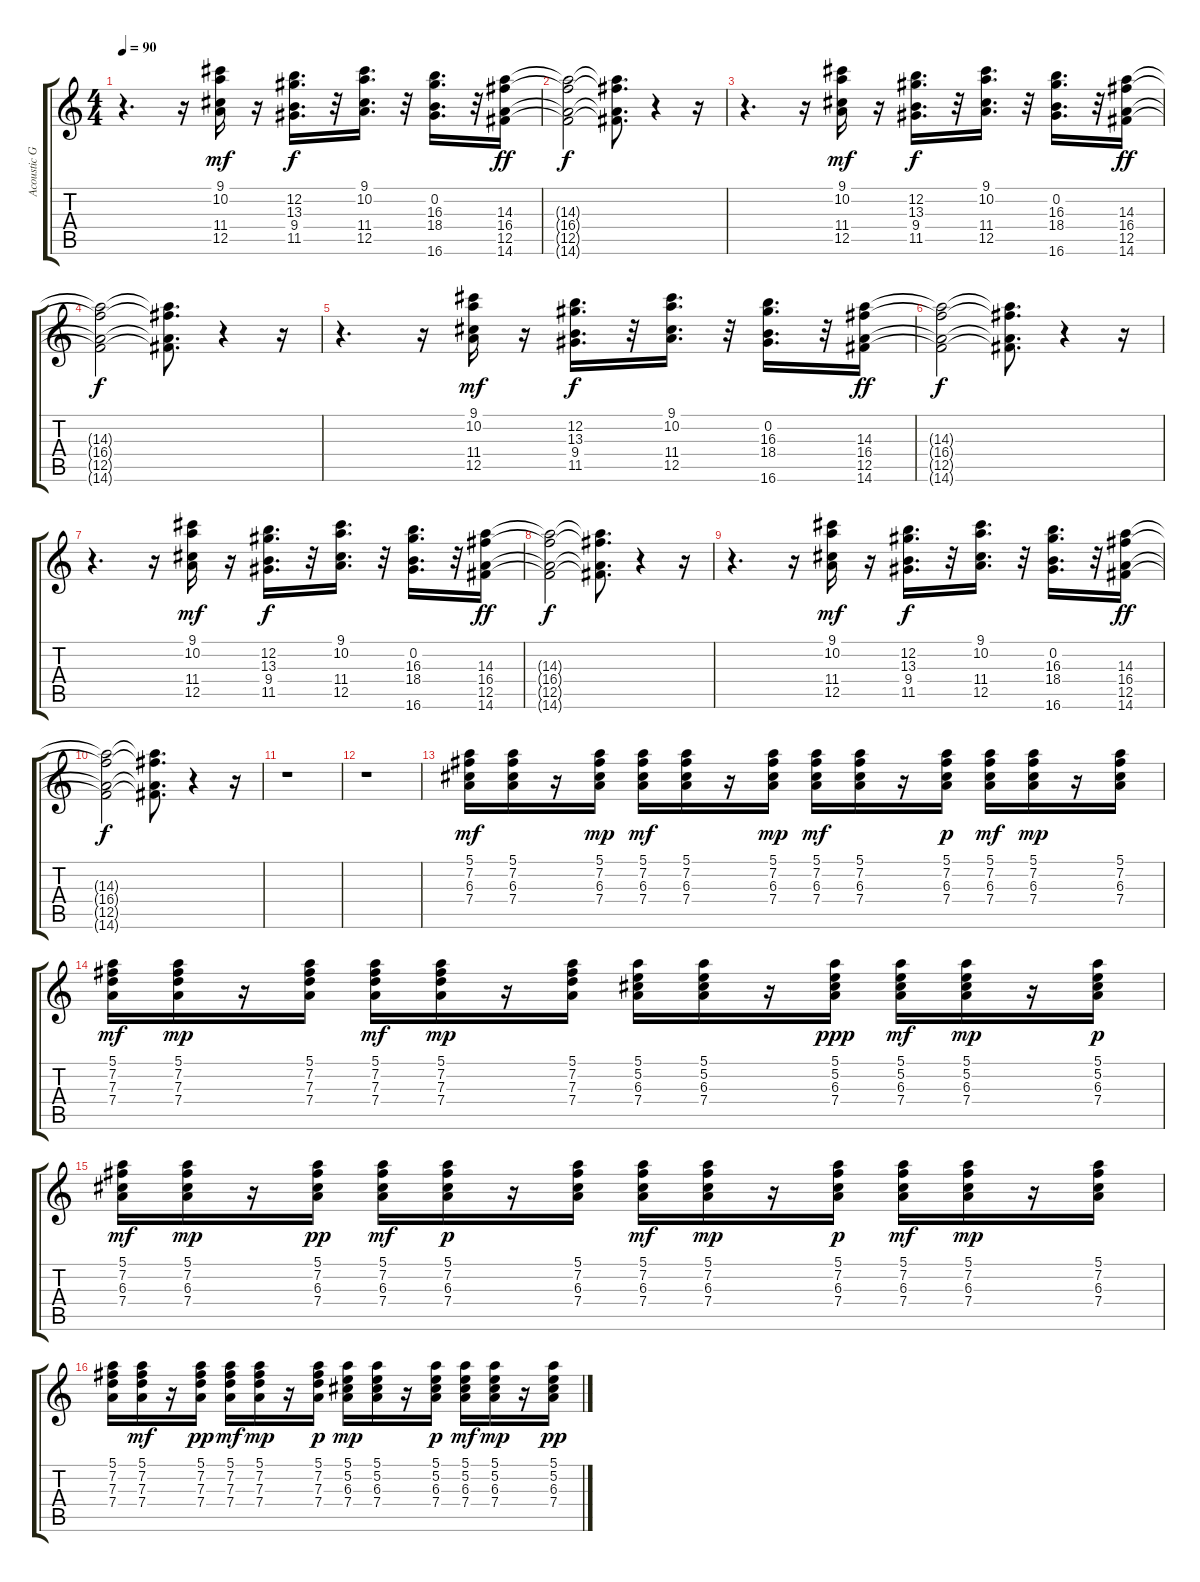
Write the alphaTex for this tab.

\track ("Acoustic Guitar 2" "Acoustic G") {instrument acousticguitarsteel}
\staff {score tabs}
\tuning (E4 B3 G3 D3 A2 E2) {hide}
\ts (4 4)
\tempo 90
\clef g2
\ks c
r.4{d dy f} r.16 (9.1 10.2 11.4 12.5).16{dy mf} r.16 (12.2 13.3 9.4 11.5).16{d dy f} r.32 (9.1 10.2 11.4 12.5).16{d} r.32 (0.2 16.3 18.4 16.6).16{d} r.32 (14.3 16.4 12.5 14.6).16{dy ff} |
(14.3{t} 16.4{t} 12.5{t} 14.6{t}).2{dy f} (14.3{t} 16.4{t} 12.5{t} 14.6{t}).8{d} r.4 r.16 |
r.4{d} r.16 (9.1 10.2 11.4 12.5).16{dy mf} r.16 (12.2 13.3 9.4 11.5).16{d dy f} r.32 (9.1 10.2 11.4 12.5).16{d} r.32 (0.2 16.3 18.4 16.6).16{d} r.32 (14.3 16.4 12.5 14.6).16{dy ff} |
(14.3{t} 16.4{t} 12.5{t} 14.6{t}).2{dy f} (14.3{t} 16.4{t} 12.5{t} 14.6{t}).8{d} r.4 r.16 |
r.4{d} r.16 (9.1 10.2 11.4 12.5).16{dy mf} r.16 (12.2 13.3 9.4 11.5).16{d dy f} r.32 (9.1 10.2 11.4 12.5).16{d} r.32 (0.2 16.3 18.4 16.6).16{d} r.32 (14.3 16.4 12.5 14.6).16{dy ff} |
(14.3{t} 16.4{t} 12.5{t} 14.6{t}).2{dy f} (14.3{t} 16.4{t} 12.5{t} 14.6{t}).8{d} r.4 r.16 |
r.4{d} r.16 (9.1 10.2 11.4 12.5).16{dy mf} r.16 (12.2 13.3 9.4 11.5).16{d dy f} r.32 (9.1 10.2 11.4 12.5).16{d} r.32 (0.2 16.3 18.4 16.6).16{d} r.32 (14.3 16.4 12.5 14.6).16{dy ff} |
(14.3{t} 16.4{t} 12.5{t} 14.6{t}).2{dy f} (14.3{t} 16.4{t} 12.5{t} 14.6{t}).8{d} r.4 r.16 |
r.4{d} r.16 (9.1 10.2 11.4 12.5).16{dy mf} r.16 (12.2 13.3 9.4 11.5).16{d dy f} r.32 (9.1 10.2 11.4 12.5).16{d} r.32 (0.2 16.3 18.4 16.6).16{d} r.32 (14.3 16.4 12.5 14.6).16{dy ff} |
(14.3{t} 16.4{t} 12.5{t} 14.6{t}).2{dy f} (14.3{t} 16.4{t} 12.5{t} 14.6{t}).8{d} r.4 r.16 |
r.1 |
r.1 |
(5.1 7.2 6.3 7.4).16{dy mf} (5.1 7.2 6.3 7.4).16 r.16 (5.1 7.2 6.3 7.4).16{dy mp} (5.1 7.2 6.3 7.4).16{dy mf} (5.1 7.2 6.3 7.4).16 r.16 (5.1 7.2 6.3 7.4).16{dy mp} (5.1 7.2 6.3 7.4).16{dy mf} (5.1 7.2 6.3 7.4).16 r.16 (5.1 7.2 6.3 7.4).16{dy p} (5.1 7.2 6.3 7.4).16{dy mf} (5.1 7.2 6.3 7.4).16{dy mp} r.16 (5.1 7.2 6.3 7.4).16 |
(5.1 7.2 7.3 7.4).16{dy mf} (5.1 7.2 7.3 7.4).16{dy mp} r.16 (5.1 7.2 7.3 7.4).16 (5.1 7.2 7.3 7.4).16{dy mf} (5.1 7.2 7.3 7.4).16{dy mp} r.16 (5.1 7.2 7.3 7.4).16 (5.1 5.2 6.3 7.4).16 (5.1 5.2 6.3 7.4).16 r.16 (5.1 5.2 6.3 7.4).16{dy ppp} (5.1 5.2 6.3 7.4).16{dy mf} (5.1 5.2 6.3 7.4).16{dy mp} r.16 (5.1 5.2 6.3 7.4).16{dy p} |
(5.1 7.2 6.3 7.4).16{dy mf} (5.1 7.2 6.3 7.4).16{dy mp} r.16 (5.1 7.2 6.3 7.4).16{dy pp} (5.1 7.2 6.3 7.4).16{dy mf} (5.1 7.2 6.3 7.4).16{dy p} r.16 (5.1 7.2 6.3 7.4).16 (5.1 7.2 6.3 7.4).16{dy mf} (5.1 7.2 6.3 7.4).16{dy mp} r.16 (5.1 7.2 6.3 7.4).16{dy p} (5.1 7.2 6.3 7.4).16{dy mf} (5.1 7.2 6.3 7.4).16{dy mp} r.16 (5.1 7.2 6.3 7.4).16 |
(5.1 7.2 7.3 7.4).16 (5.1 7.2 7.3 7.4).16{dy mf} r.16 (5.1 7.2 7.3 7.4).16{dy pp} (5.1 7.2 7.3 7.4).16{dy mf} (5.1 7.2 7.3 7.4).16{dy mp} r.16 (5.1 7.2 7.3 7.4).16{dy p} (5.1 5.2 6.3 7.4).16{dy mp} (5.1 5.2 6.3 7.4).16 r.16 (5.1 5.2 6.3 7.4).16{dy p} (5.1 5.2 6.3 7.4).16{dy mf} (5.1 5.2 6.3 7.4).16{dy mp} r.16 (5.1 5.2 6.3 7.4).16{dy pp}
